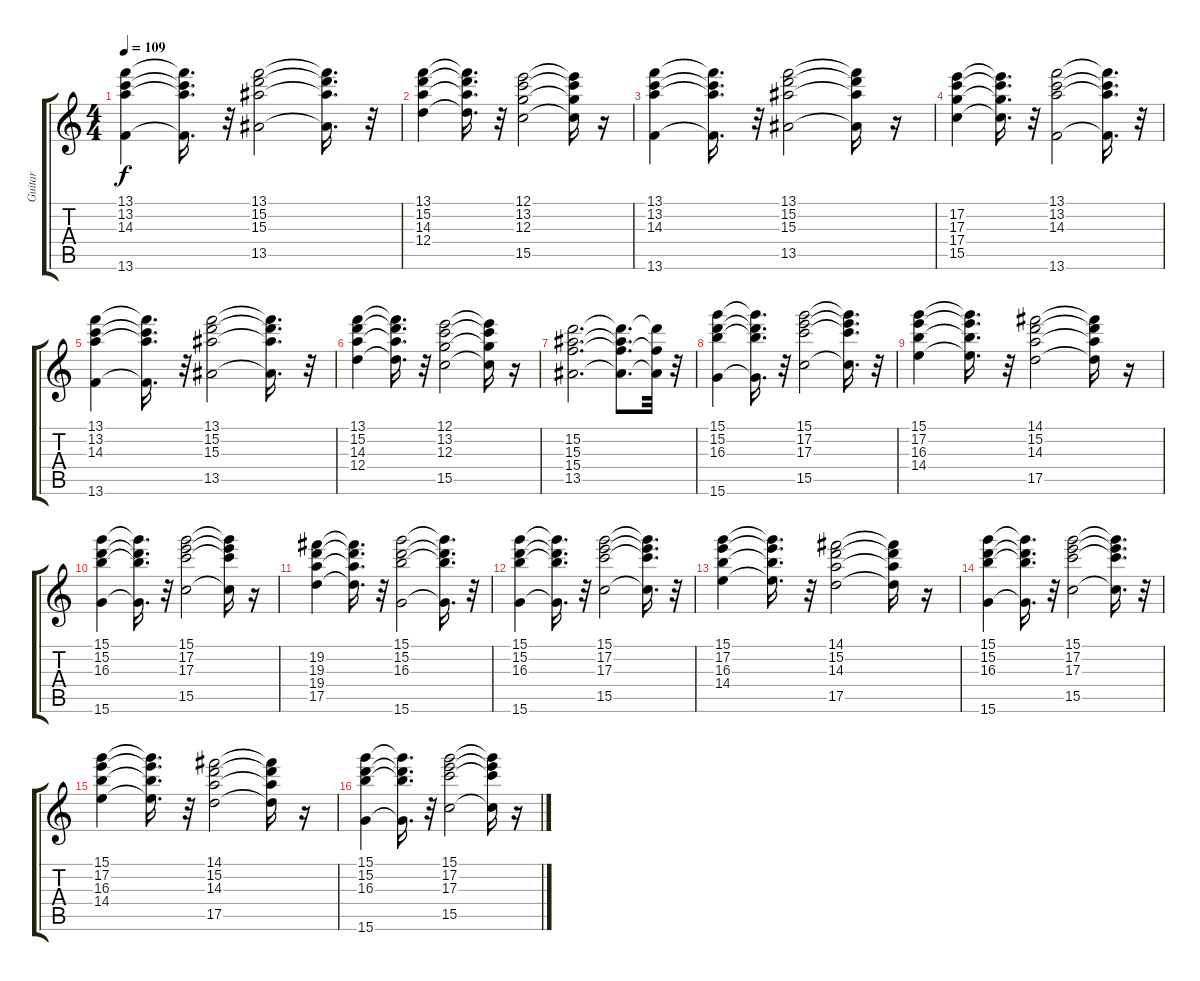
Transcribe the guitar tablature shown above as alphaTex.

\track ("Guitar" "Guitar") {instrument acousticguitarsteel}
\staff {score tabs}
\tuning (E4 B3 G3 D3 A2 E2) {hide}
\ts (4 4)
\tempo 109
\clef g2
\ks c
(13.1 13.2 14.3 13.6).4{dy f} (13.1{t} 13.2{t} 14.3{t} 13.6{t}).16{d} r.32 (13.1 15.2 15.3 13.5).2 (13.1{t} 15.2{t} 15.3{t} 13.5{t}).16{d} r.32 |
(13.1 15.2 14.3 12.4).4 (13.1{t} 15.2{t} 14.3{t} 12.4{t}).16{d} r.32 (12.1 13.2 12.3 15.5).2 (12.1{t} 13.2{t} 12.3{t} 15.5{t}).16 r.16 |
(13.1 13.2 14.3 13.6).4 (13.1{t} 13.2{t} 14.3{t} 13.6{t}).16{d} r.32 (13.1 15.2 15.3 13.5).2 (13.1{t} 15.2{t} 15.3{t} 13.5{t}).16 r.16 |
(17.2 17.3 17.4 15.5).4 (17.2{t} 17.3{t} 17.4{t} 15.5{t}).16{d} r.32 (13.1 13.2 14.3 13.6).2 (13.1{t} 13.2{t} 14.3{t} 13.6{t}).16{d} r.32 |
(13.1 13.2 14.3 13.6).4 (13.1{t} 13.2{t} 14.3{t} 13.6{t}).16{d} r.32 (13.1 15.2 15.3 13.5).2 (13.1{t} 15.2{t} 15.3{t} 13.5{t}).16{d} r.32 |
(13.1 15.2 14.3 12.4).4 (13.1{t} 15.2{t} 14.3{t} 12.4{t}).16{d} r.32 (12.1 13.2 12.3 15.5).2 (12.1{t} 13.2{t} 12.3{t} 15.5{t}).16 r.16 |
(15.2 15.3 15.4 13.5).2{d} (15.2{t} 15.3{t} 15.4{t} 13.5{t}).8{d} (15.2{t} 15.4{t} 13.5{t}).32 r.32 |
(15.1 15.2 16.3 15.6).4 (15.1{t} 15.2{t} 16.3{t} 15.6{t}).16{d} r.32 (15.1 17.2 17.3 15.5).2 (15.1{t} 17.2{t} 17.3{t} 15.5{t}).16{d} r.32 |
(15.1 17.2 16.3 14.4).4 (15.1{t} 17.2{t} 16.3{t} 14.4{t}).16{d} r.32 (14.1 15.2 14.3 17.5).2 (14.1{t} 15.2{t} 14.3{t} 17.5{t}).16 r.16 |
(15.1 15.2 16.3 15.6).4 (15.1{t} 15.2{t} 16.3{t} 15.6{t}).16{d} r.32 (15.1 17.2 17.3 15.5).2 (15.1{t} 17.2{t} 17.3{t} 15.5{t}).16 r.16 |
(19.2 19.3 19.4 17.5).4 (19.2{t} 19.3{t} 19.4{t} 17.5{t}).16{d} r.32 (15.1 15.2 16.3 15.6).2 (15.1{t} 15.2{t} 16.3{t} 15.6{t}).16{d} r.32 |
(15.1 15.2 16.3 15.6).4 (15.1{t} 15.2{t} 16.3{t} 15.6{t}).16{d} r.32 (15.1 17.2 17.3 15.5).2 (15.1{t} 17.2{t} 17.3{t} 15.5{t}).16{d} r.32 |
(15.1 17.2 16.3 14.4).4 (15.1{t} 17.2{t} 16.3{t} 14.4{t}).16{d} r.32 (14.1 15.2 14.3 17.5).2 (14.1{t} 15.2{t} 14.3{t} 17.5{t}).16 r.16 |
(15.1 15.2 16.3 15.6).4 (15.1{t} 15.2{t} 16.3{t} 15.6{t}).16{d} r.32 (15.1 17.2 17.3 15.5).2 (15.1{t} 17.2{t} 17.3{t} 15.5{t}).16{d} r.32 |
(15.1 17.2 16.3 14.4).4 (15.1{t} 17.2{t} 16.3{t} 14.4{t}).16{d} r.32 (14.1 15.2 14.3 17.5).2 (14.1{t} 15.2{t} 14.3{t} 17.5{t}).16 r.16 |
(15.1 15.2 16.3 15.6).4 (15.1{t} 15.2{t} 16.3{t} 15.6{t}).16{d} r.32 (15.1 17.2 17.3 15.5).2 (15.1{t} 17.2{t} 17.3{t} 15.5{t}).16 r.16
